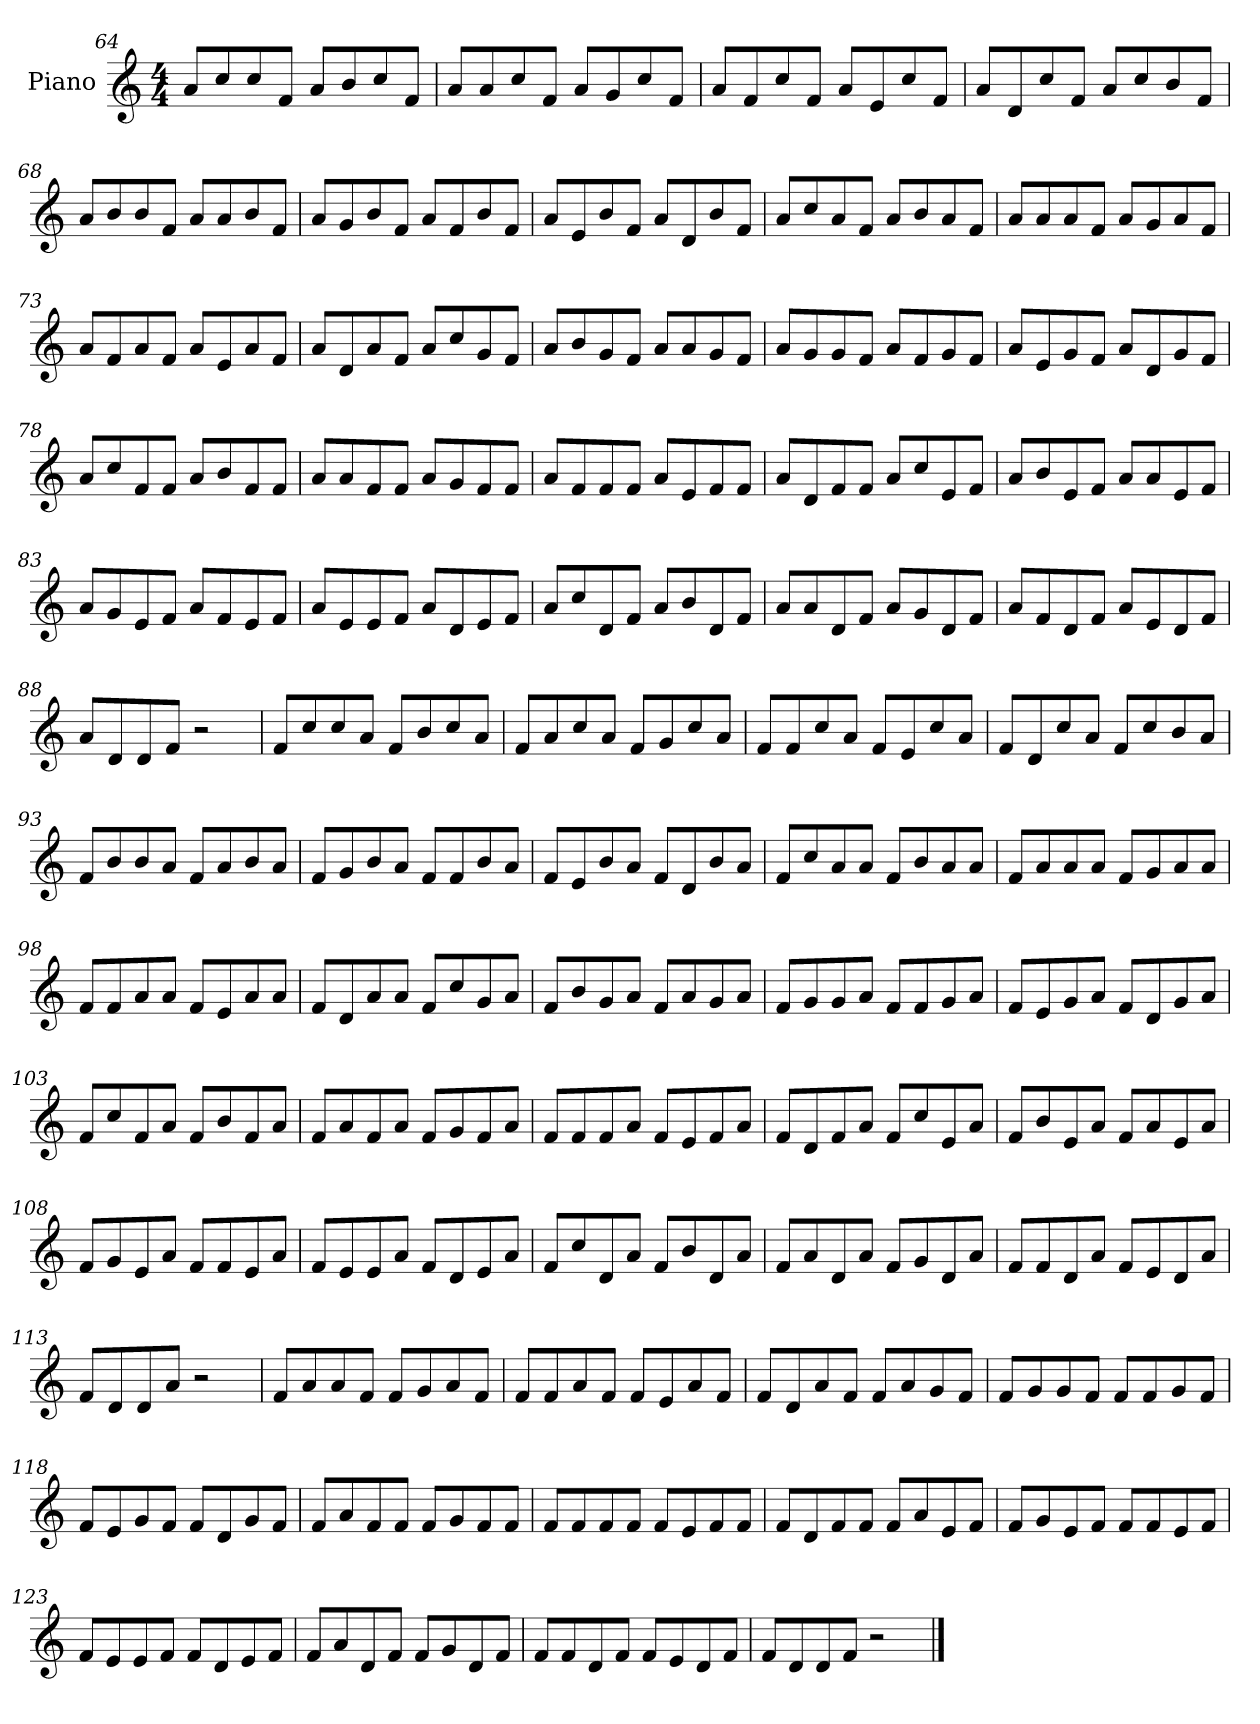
**kern
*part1
*staff1
*I"Piano
*I'Pno
*clefG2
*k[]
*M4/4
=64
8a/L
8cc/
8cc/
8f/J
8a/L
8b/
8cc/
8f/J
=65
8a/L
8a/
8cc/
8f/J
8a/L
8g/
8cc/
8f/J
!!LO:LB:g=z
=66
8a/L
8f/
8cc/
8f/J
8a/L
8e/
8cc/
8f/J
=67
8a/L
8d/
8cc/
8f/J
8a/L
8cc/
8b/
8f/J
=68
8a/L
8b/
8b/
8f/J
8a/L
8a/
8b/
8f/J
=69
8a/L
8g/
8b/
8f/J
8a/L
8f/
8b/
8f/J
=70
8a/L
8e/
8b/
8f/J
8a/L
8d/
8b/
8f/J
!!LO:LB:g=z
=71
8a/L
8cc/
8a/
8f/J
8a/L
8b/
8a/
8f/J
=72
8a/L
8a/
8a/
8f/J
8a/L
8g/
8a/
8f/J
=73
8a/L
8f/
8a/
8f/J
8a/L
8e/
8a/
8f/J
=74
8a/L
8d/
8a/
8f/J
8a/L
8cc/
8g/
8f/J
=75
8a/L
8b/
8g/
8f/J
8a/L
8a/
8g/
8f/J
!!LO:LB:g=z
=76
8a/L
8g/
8g/
8f/J
8a/L
8f/
8g/
8f/J
=77
8a/L
8e/
8g/
8f/J
8a/L
8d/
8g/
8f/J
=78
8a/L
8cc/
8f/
8f/J
8a/L
8b/
8f/
8f/J
=79
8a/L
8a/
8f/
8f/J
8a/L
8g/
8f/
8f/J
=80
8a/L
8f/
8f/
8f/J
8a/L
8e/
8f/
8f/J
!!LO:LB:g=z
=81
8a/L
8d/
8f/
8f/J
8a/L
8cc/
8e/
8f/J
=82
8a/L
8b/
8e/
8f/J
8a/L
8a/
8e/
8f/J
=83
8a/L
8g/
8e/
8f/J
8a/L
8f/
8e/
8f/J
=84
8a/L
8e/
8e/
8f/J
8a/L
8d/
8e/
8f/J
=85
8a/L
8cc/
8d/
8f/J
8a/L
8b/
8d/
8f/J
!!LO:LB:g=z
=86
8a/L
8a/
8d/
8f/J
8a/L
8g/
8d/
8f/J
=87
8a/L
8f/
8d/
8f/J
8a/L
8e/
8d/
8f/J
=88
8a/L
8d/
8d/
8f/J
2r
=89
8f/L
8cc/
8cc/
8a/J
8f/L
8b/
8cc/
8a/J
=90
8f/L
8a/
8cc/
8a/J
8f/L
8g/
8cc/
8a/J
!!LO:LB:g=z
=91
8f/L
8f/
8cc/
8a/J
8f/L
8e/
8cc/
8a/J
=92
8f/L
8d/
8cc/
8a/J
8f/L
8cc/
8b/
8a/J
=93
8f/L
8b/
8b/
8a/J
8f/L
8a/
8b/
8a/J
=94
8f/L
8g/
8b/
8a/J
8f/L
8f/
8b/
8a/J
=95
8f/L
8e/
8b/
8a/J
8f/L
8d/
8b/
8a/J
!!LO:LB:g=z
=96
8f/L
8cc/
8a/
8a/J
8f/L
8b/
8a/
8a/J
=97
8f/L
8a/
8a/
8a/J
8f/L
8g/
8a/
8a/J
=98
8f/L
8f/
8a/
8a/J
8f/L
8e/
8a/
8a/J
=99
8f/L
8d/
8a/
8a/J
8f/L
8cc/
8g/
8a/J
=100
8f/L
8b/
8g/
8a/J
8f/L
8a/
8g/
8a/J
!!LO:LB:g=z
=101
8f/L
8g/
8g/
8a/J
8f/L
8f/
8g/
8a/J
=102
8f/L
8e/
8g/
8a/J
8f/L
8d/
8g/
8a/J
=103
8f/L
8cc/
8f/
8a/J
8f/L
8b/
8f/
8a/J
=104
8f/L
8a/
8f/
8a/J
8f/L
8g/
8f/
8a/J
=105
8f/L
8f/
8f/
8a/J
8f/L
8e/
8f/
8a/J
!!LO:PB:g=z
=106
8f/L
8d/
8f/
8a/J
8f/L
8cc/
8e/
8a/J
=107
8f/L
8b/
8e/
8a/J
8f/L
8a/
8e/
8a/J
=108
8f/L
8g/
8e/
8a/J
8f/L
8f/
8e/
8a/J
=109
8f/L
8e/
8e/
8a/J
8f/L
8d/
8e/
8a/J
=110
8f/L
8cc/
8d/
8a/J
8f/L
8b/
8d/
8a/J
!!LO:LB:g=z
=111
8f/L
8a/
8d/
8a/J
8f/L
8g/
8d/
8a/J
=112
8f/L
8f/
8d/
8a/J
8f/L
8e/
8d/
8a/J
=113
8f/L
8d/
8d/
8a/J
2r
=114
8f/L
8a/
8a/
8f/J
8f/L
8g/
8a/
8f/J
=115
8f/L
8f/
8a/
8f/J
8f/L
8e/
8a/
8f/J
!!LO:LB:g=z
=116
8f/L
8d/
8a/
8f/J
8f/L
8a/
8g/
8f/J
=117
8f/L
8g/
8g/
8f/J
8f/L
8f/
8g/
8f/J
=118
8f/L
8e/
8g/
8f/J
8f/L
8d/
8g/
8f/J
=119
8f/L
8a/
8f/
8f/J
8f/L
8g/
8f/
8f/J
=120
8f/L
8f/
8f/
8f/J
8f/L
8e/
8f/
8f/J
!!LO:LB:g=z
=121
8f/L
8d/
8f/
8f/J
8f/L
8a/
8e/
8f/J
=122
8f/L
8g/
8e/
8f/J
8f/L
8f/
8e/
8f/J
=123
8f/L
8e/
8e/
8f/J
8f/L
8d/
8e/
8f/J
=124
8f/L
8a/
8d/
8f/J
8f/L
8g/
8d/
8f/J
=125
8f/L
8f/
8d/
8f/J
8f/L
8e/
8d/
8f/J
!!LO:LB:g=z
=126
8f/L
8d/
8d/
8f/J
2r
==
*-
